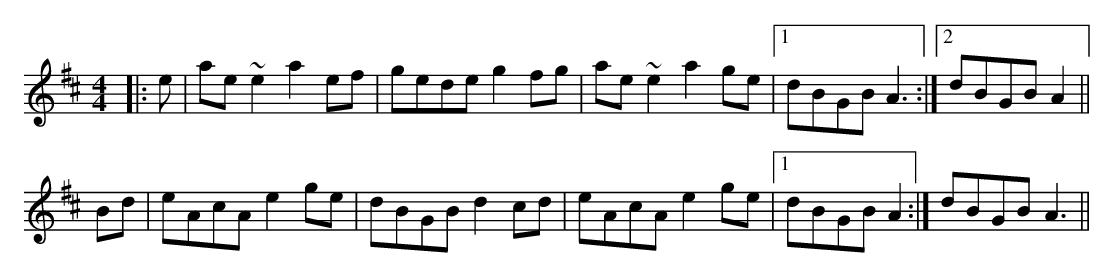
X:1
M:4/4
K:D
|:e|ae ~e2 a2 ef|gede g2 fg|ae ~e2 a2 ge|1 dBGB A3:|2 dBGB A2||
Bd|eAcA e2 ge|dBGB d2 cd|eAcA e2 ge|1 dBGB A2:|[ 2 dBGB A3||
